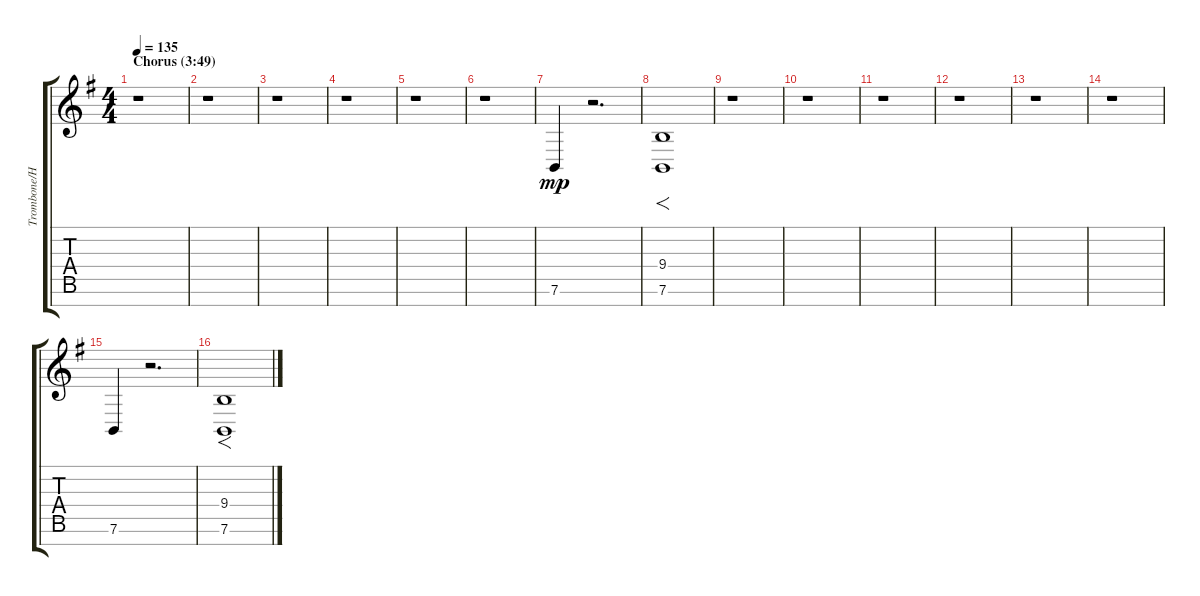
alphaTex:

\track ("Trombone/Horn" "Trombone/H") {instrument trombone}
\staff {score tabs}
\tuning (E4 B3 G3 D3 A2 E2 B1) {hide}
\ts (4 4)
\section ("" "Chorus (3:49)")
\tempo 135
\clef g2
\ks eminor
r.1{dy mf} |
r.1 |
r.1 |
r.1 |
r.1 |
r.1 |
7.6.4{dy mp instrument frenchhorn} r.2{d} |
(9.4 7.6).1{f} |
r.1 |
r.1 |
r.1 |
r.1 |
r.1 |
r.1 |
7.6.4 r.2{d} |
(9.4 7.6).1{f}
